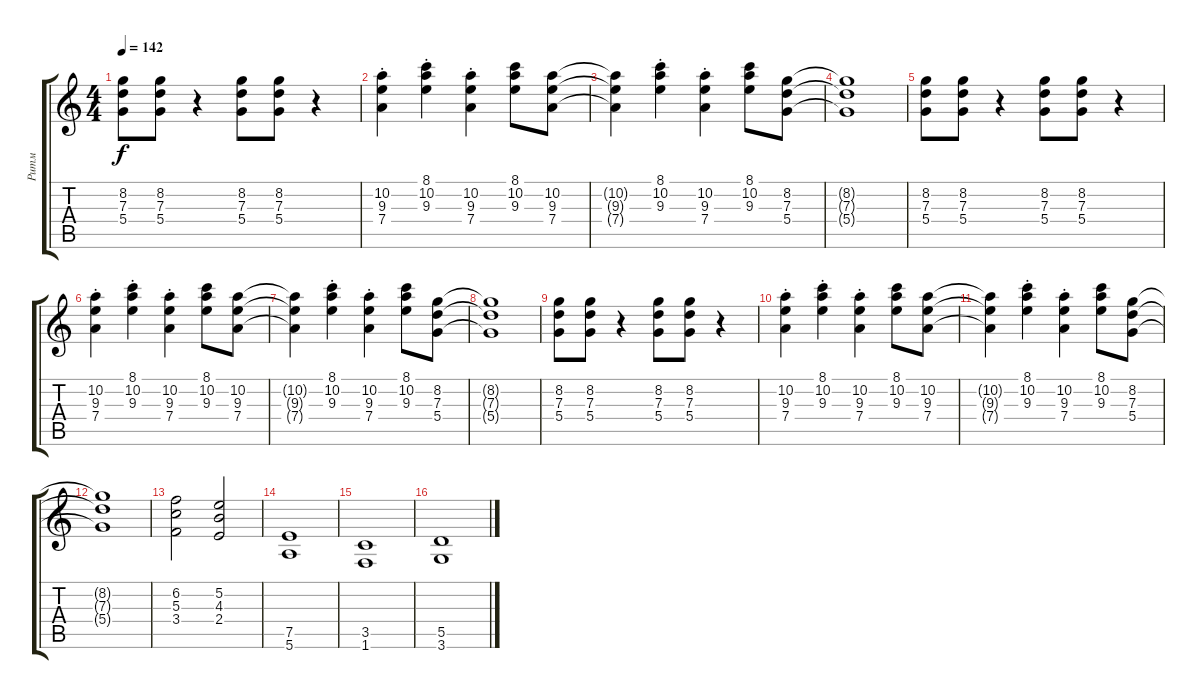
\track ("Ритм" "Ритм") {instrument electricguitarclean}
\staff {score tabs}
\tuning (E4 B3 G3 D3 A2 E2) {hide}
\ts (4 4)
\tempo 142
\clef g2
\ks c
(8.2 7.3 5.4).8{dy f} (8.2 7.3 5.4).8 r.4 (8.2 7.3 5.4).8 (8.2 7.3 5.4).8 r.4 |
(10.2{st} 9.3{st} 7.4{st}).4 (8.1{st} 10.2{st} 9.3{st}).4 (10.2{st} 9.3{st} 7.4{st}).4 (8.1 10.2 9.3).8 (10.2 9.3 7.4).8 |
(10.2{t} 9.3{t} 7.4{t}).4 (8.1{st} 10.2{st} 9.3{st}).4 (10.2{st} 9.3{st} 7.4{st}).4 (8.1 10.2 9.3).8 (8.2 7.3 5.4).8 |
(8.2{t} 7.3{t} 5.4{t}).1 |
(8.2 7.3 5.4).8 (8.2 7.3 5.4).8 r.4 (8.2 7.3 5.4).8 (8.2 7.3 5.4).8 r.4 |
(10.2{st} 9.3{st} 7.4{st}).4 (8.1{st} 10.2{st} 9.3{st}).4 (10.2{st} 9.3{st} 7.4{st}).4 (8.1 10.2 9.3).8 (10.2 9.3 7.4).8 |
(10.2{t} 9.3{t} 7.4{t}).4 (8.1{st} 10.2{st} 9.3{st}).4 (10.2{st} 9.3{st} 7.4{st}).4 (8.1 10.2 9.3).8 (8.2 7.3 5.4).8 |
(8.2{t} 7.3{t} 5.4{t}).1 |
(8.2 7.3 5.4).8 (8.2 7.3 5.4).8 r.4 (8.2 7.3 5.4).8 (8.2 7.3 5.4).8 r.4 |
(10.2{st} 9.3{st} 7.4{st}).4 (8.1{st} 10.2{st} 9.3{st}).4 (10.2{st} 9.3{st} 7.4{st}).4 (8.1 10.2 9.3).8 (10.2 9.3 7.4).8 |
(10.2{t} 9.3{t} 7.4{t}).4 (8.1{st} 10.2{st} 9.3{st}).4 (10.2{st} 9.3{st} 7.4{st}).4 (8.1 10.2 9.3).8 (8.2 7.3 5.4).8 |
(8.2{t} 7.3{t} 5.4{t}).1 |
(6.2 5.3 3.4).2{instrument distortionguitar} (5.2 4.3 2.4).2 |
(7.5 5.6).1 |
(3.5 1.6).1 |
(5.5 3.6).1
